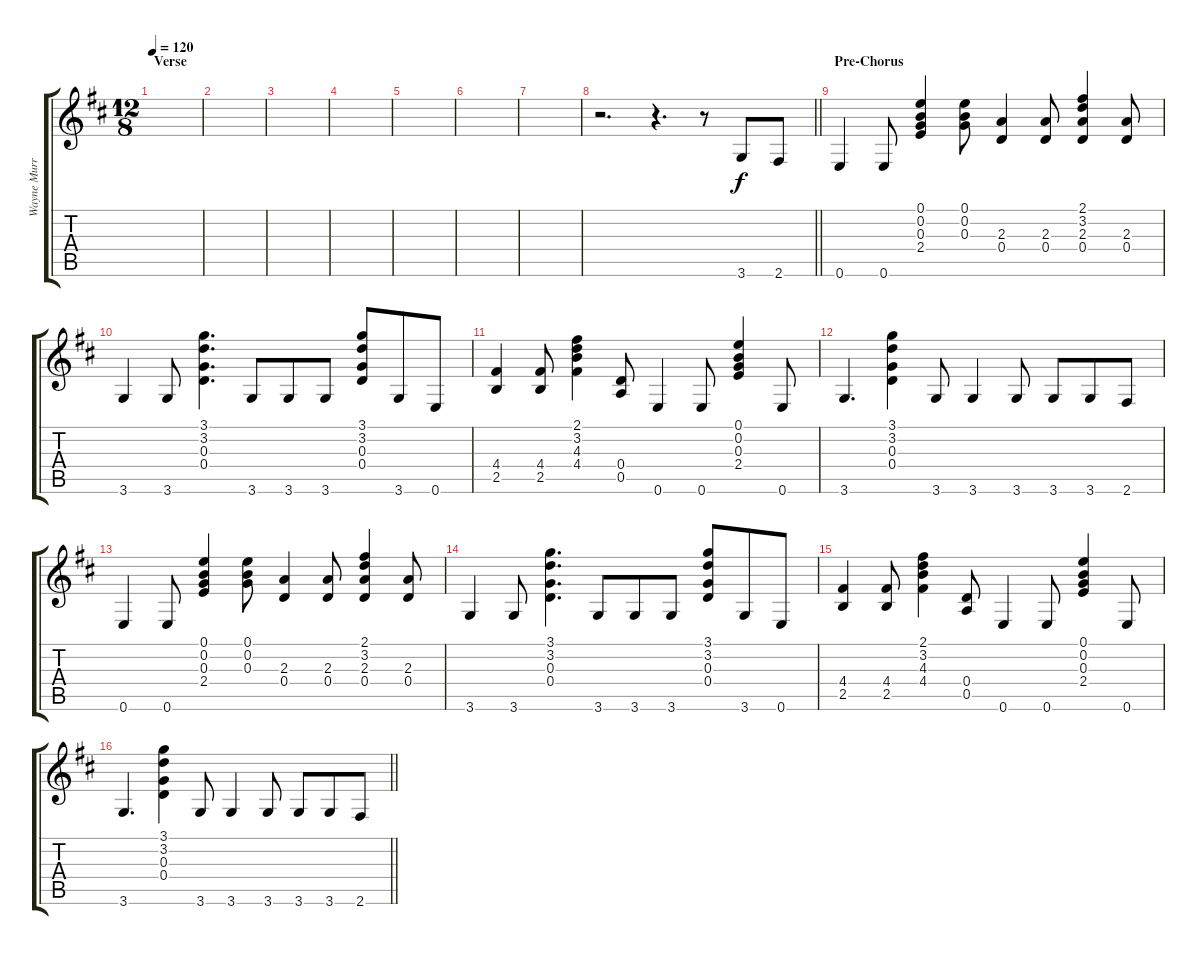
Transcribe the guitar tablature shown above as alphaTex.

\track ("Wayne Murray (Guitar)" "Wayne Murr") {instrument overdrivenguitar}
\staff {score tabs}
\tuning (E4 B3 G3 D3 A2 E2) {hide}
\ts (12 8)
\section ("" "Verse")
\tempo 120
\clef g2
\ks d
|
|
|
|
|
|
|
\barLineRight lightlight
r.2{d volume 13} r.4{d} r.8 3.6.8 2.6.8 |
\section ("" "Pre-Chorus")
0.6.4 0.6.8 (0.1 0.2 0.3 2.4).4 (0.1 0.2 0.3).8 (2.3 0.4).4 (2.3 0.4).8 (2.1 3.2 2.3 0.4).4 (2.3 0.4).8 |
3.6.4 3.6.8 (3.1 3.2 0.3 0.4).4{d} 3.6.8 3.6.8 3.6.8 (3.1 3.2 0.3 0.4).8 3.6.8 0.6.8 |
(4.4 2.5).4 (4.4 2.5).8 (2.1 3.2 4.3 4.4).4 (0.4 0.5).8 0.6.4 0.6.8 (0.1 0.2 0.3 2.4).4 0.6.8 |
3.6.4{d} (3.1 3.2 0.3 0.4).4 3.6.8 3.6.4 3.6.8 3.6.8 3.6.8 2.6.8 |
0.6.4 0.6.8 (0.1 0.2 0.3 2.4).4 (0.1 0.2 0.3).8 (2.3 0.4).4 (2.3 0.4).8 (2.1 3.2 2.3 0.4).4 (2.3 0.4).8 |
3.6.4 3.6.8 (3.1 3.2 0.3 0.4).4{d} 3.6.8 3.6.8 3.6.8 (3.1 3.2 0.3 0.4).8 3.6.8 0.6.8 |
(4.4 2.5).4 (4.4 2.5).8 (2.1 3.2 4.3 4.4).4 (0.4 0.5).8 0.6.4 0.6.8 (0.1 0.2 0.3 2.4).4 0.6.8 |
\barLineRight lightlight
3.6.4{d} (3.1 3.2 0.3 0.4).4 3.6.8 3.6.4 3.6.8 3.6.8 3.6.8 2.6.8
